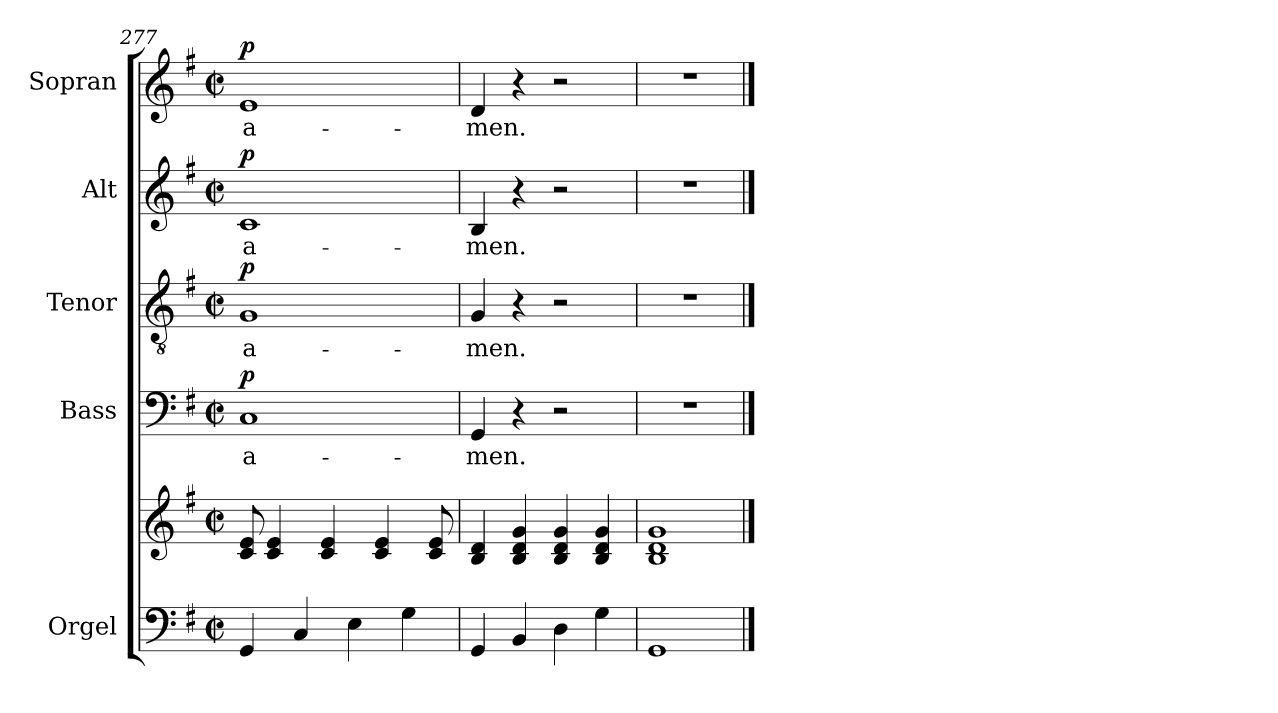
**kern	**kern	**kern	**text	**dynam	**kern	**text	**dynam	**kern	**text	**dynam	**kern	**text	**dynam
*part5	*part5	*part4	*part4	*part4	*part3	*part3	*part3	*part2	*part2	*part2	*part1	*part1	*part1
*staff6	*staff5	*staff4	*staff4	*staff4	*staff3	*staff3	*staff3	*staff2	*staff2	*staff2	*staff1	*staff1	*staff1
*I"Orgel	*	*I"Bass	*	*	*I"Tenor	*	*	*I"Alt	*	*	*I"Sopran	*	*
*I'Org.	*	*I'B.	*	*	*I'T.	*	*	*I'A.	*	*	*I'S.	*	*
*clefF4	*clefG2	*clefF4	*	*	*clefGv2	*	*	*clefG2	*	*	*clefG2	*	*
*k[f#]	*k[f#]	*k[f#]	*	*	*k[f#]	*	*	*k[f#]	*	*	*k[f#]	*	*
*G:	*G:	*G:	*	*	*G:	*	*	*G:	*	*	*G:	*	*
*M2/2	*M2/2	*M2/2	*	*	*M2/2	*	*	*M2/2	*	*	*M2/2	*	*
*met(c|)	*met(c|)	*met(c|)	*	*	*met(c|)	*	*	*met(c|)	*	*	*met(c|)	*	*
=277	=277	=277	=277	=277	=277	=277	=277	=277	=277	=277	=277	=277	=277
!	!	!	!LO:LY:b	!LO:DY:a	!	!LO:LY:b	!LO:DY:a	!	!LO:LY:b	!LO:DY:a	!	!LO:LY:b	!LO:DY:a
4GG/	8c/ 8e/	1C	a-	p	1G	a-	p	1c	a-	p	1e	a-	p
.	4c/ 4e/	.	.	.	.	.	.	.	.	.	.	.	.
4C/	.	.	.	.	.	.	.	.	.	.	.	.	.
.	4c/ 4e/	.	.	.	.	.	.	.	.	.	.	.	.
4E\	.	.	.	.	.	.	.	.	.	.	.	.	.
.	4c/ 4e/	.	.	.	.	.	.	.	.	.	.	.	.
4G\	.	.	.	.	.	.	.	.	.	.	.	.	.
.	8c/ 8e/	.	.	.	.	.	.	.	.	.	.	.	.
=278	=278	=278	=278	=278	=278	=278	=278	=278	=278	=278	=278	=278	=278
!	!	!	!LO:LY:b	!	!	!LO:LY:b	!	!	!LO:LY:b	!	!	!LO:LY:b	!
4GG/	4B/ 4d/	4GG/	-men.	.	4G/	-men.	.	4B/	-men.	.	4d/	-men.	.
4BB/	4B/ 4d/ 4g/	4r	.	.	4r	.	.	4r	.	.	4r	.	.
4D\	4B/ 4d/ 4g/	2r	.	.	2r	.	.	2r	.	.	2r	.	.
4G\	4B/ 4d/ 4g/	.	.	.	.	.	.	.	.	.	.	.	.
=279	=279	=279	=279	=279	=279	=279	=279	=279	=279	=279	=279	=279	=279
1GG	1B 1d 1g	1r	.	.	1r	.	.	1r	.	.	1r	.	.
==	==	==	==	==	==	==	==	==	==	==	==	==	==
*-	*-	*-	*-	*-	*-	*-	*-	*-	*-	*-	*-	*-	*-
